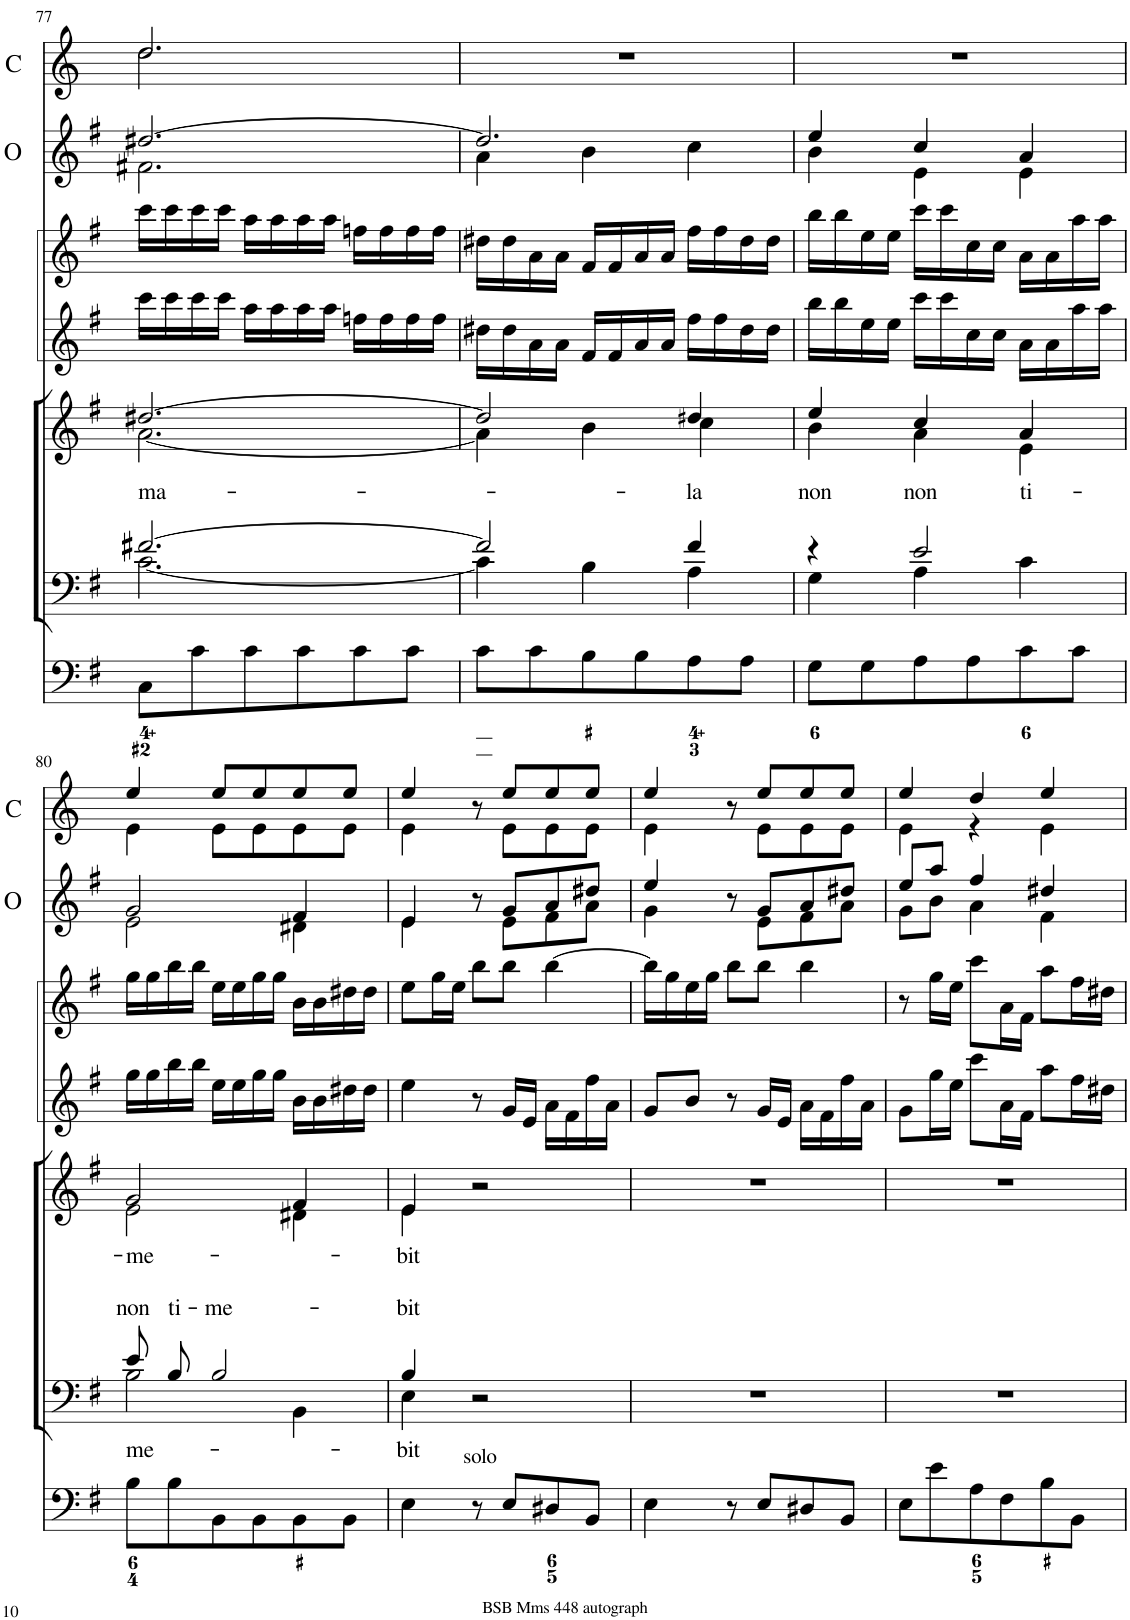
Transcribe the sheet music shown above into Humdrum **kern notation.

**kern	**kern	**text	**kern	**text	**kern	**kern	**kern	**kern
*part7	*part6	*part6	*part5	*part5	*part4	*part3	*part2	*part1
*staff7	*staff6	*staff6	*staff5	*staff5	*staff4	*staff3	*staff2	*staff1
*I"Organ	*I"Voice	*	*I"Voice	*	*I"Violin	*I"Violin	*I"Oboi	*I"Corni in G
*	*	*	*	*	*I'Vln	*I'Vln	*I'O	*I'C
!!LO:PB:g=z
*clefF4	*clefF4	*	*clefG2	*	*clefG2	*clefG2	*clefG2	*clefG2
*	*	*	*	*	*	*	*	*Trd3c5
*k[f#]	*k[f#]	*	*k[f#]	*	*k[f#]	*k[f#]	*k[f#]	*k[]
*M3/4	*M3/4	*	*M3/4	*	*M3/4	*M3/4	*M3/4	*M3/4
=77	=77	=77	=77	=77	=77	=77	=77	=77
*	*^	*	*^	*	*	*	*	*
!	!	!	!	!	!	!LO:LY:b	!	!	!	!
*	*	*	*	*	*	*	*	*	*^	*^
8C\L	[2.f#X/	[2.c\	.	[2.dd#X/	[2.a\	ma-	16ccc\LL	16ccc\LL	[2.dd#X/	2.f#X\	2.dd/	2.dd\
.	.	.	.	.	.	.	16ccc\	16ccc\	.	.	.	.
8c\	.	.	.	.	.	.	16ccc\	16ccc\	.	.	.	.
.	.	.	.	.	.	.	16ccc\JJ	16ccc\JJ	.	.	.	.
8c\	.	.	.	.	.	.	16aa\LL	16aa\LL	.	.	.	.
.	.	.	.	.	.	.	16aa\	16aa\	.	.	.	.
8c\	.	.	.	.	.	.	16aa\	16aa\	.	.	.	.
.	.	.	.	.	.	.	16aa\JJ	16aa\JJ	.	.	.	.
8c\	.	.	.	.	.	.	16ffn\LL	16ffn\LL	.	.	.	.
.	.	.	.	.	.	.	16ff\	16ff\	.	.	.	.
8c\J	.	.	.	.	.	.	16ff\	16ff\	.	.	.	.
.	.	.	.	.	.	.	16ff\JJ	16ff\JJ	.	.	.	.
*	*	*	*	*	*	*	*	*	*	*	*v	*v
=78	=78	=78	=78	=78	=78	=78	=78	=78	=78	=78	=78
8c\L	2f#/]	4c\]	.	2dd#/]	4a\]	.	16dd#X\LL	16dd#X\LL	2.dd#/]	4a\	2.r
.	.	.	.	.	.	.	16dd#\	16dd#\	.	.	.
8c\	.	.	.	.	.	.	16a\	16a\	.	.	.
.	.	.	.	.	.	.	16a\JJ	16a\JJ	.	.	.
8B\	.	4B\	.	.	4b\	.	16f#/LL	16f#/LL	.	4b\	.
.	.	.	.	.	.	.	16f#/	16f#/	.	.	.
8B\	.	.	.	.	.	.	16a/	16a/	.	.	.
.	.	.	.	.	.	.	16a/JJ	16a/JJ	.	.	.
!	!	!	!	!	!	!LO:LY:b	!	!	!	!	!
8A\	4f#/	4A\	.	4dd#X/	4cc\	-la	16ff#\LL	16ff#\LL	.	4cc\	.
.	.	.	.	.	.	.	16ff#\	16ff#\	.	.	.
8A\J	.	.	.	.	.	.	16dd#\	16dd#\	.	.	.
.	.	.	.	.	.	.	16dd#\JJ	16dd#\JJ	.	.	.
=79	=79	=79	=79	=79	=79	=79	=79	=79	=79	=79	=79
!	!	!	!	!	!	!LO:LY:b	!	!	!	!	!
8G\L	4r	4G\	.	4ee/	4b\	non	16bb\LL	16bb\LL	4ee/	4b\	2.r
.	.	.	.	.	.	.	16bb\	16bb\	.	.	.
8G\	.	.	.	.	.	.	16ee\	16ee\	.	.	.
.	.	.	.	.	.	.	16ee\JJ	16ee\JJ	.	.	.
!	!	!	!	!	!	!LO:LY:b	!	!	!	!	!
8A\	2e/	4A\	.	4cc/	4a\	non	16ccc\LL	16ccc\LL	4cc/	4e\	.
.	.	.	.	.	.	.	16ccc\	16ccc\	.	.	.
8A\	.	.	.	.	.	.	16cc\	16cc\	.	.	.
.	.	.	.	.	.	.	16cc\JJ	16cc\JJ	.	.	.
!	!	!	!	!	!	!LO:LY:b	!	!	!	!	!
8c\	.	4c\	.	4a/	4e\	ti-	16a\LL	16a\LL	4a/	4e\	.
.	.	.	.	.	.	.	16a\	16a\	.	.	.
8c\J	.	.	.	.	.	.	16aa\	16aa\	.	.	.
.	.	.	.	.	.	.	16aa\JJ	16aa\JJ	.	.	.
!!LO:LB:g=z
=80	=80	=80	=80	=80	=80	=80	=80	=80	=80	=80	=80
!	!	!	!LO:LY:a	!	!	!	!	!	!	!	!
!	!	!	!LO:LY:b	!	!	!LO:LY:b	!	!	!	!	!
*	*	*	*	*	*	*	*	*	*	*	*^
8B\L	8e/L	2B\	me-	2g/	2e\	-me-	16gg\LL	16gg\LL	2g/	2e\	4ee/	4e\
.	.	.	.	.	.	.	16gg\	16gg\	.	.	.	.
!	!	!	!LO:LY:a	!	!	!	!	!	!	!	!	!
8B\	8B/J	.	ti-	.	.	.	16bb\	16bb\	.	.	.	.
.	.	.	.	.	.	.	16bb\JJ	16bb\JJ	.	.	.	.
!	!	!	!LO:LY:a	!	!	!	!	!	!	!	!	!
8BB\	2B/	.	-me-	.	.	.	16ee\LL	16ee\LL	.	.	8ee/L	8e\L
.	.	.	.	.	.	.	16ee\	16ee\	.	.	.	.
8BB\	.	.	.	.	.	.	16gg\	16gg\	.	.	8ee/	8e\
.	.	.	.	.	.	.	16gg\JJ	16gg\JJ	.	.	.	.
8BB\	.	4BB\	.	4f#/	4d#X\	.	16b\LL	16b\LL	4f#/	4d#X\	8ee/	8e\
.	.	.	.	.	.	.	16b\	16b\	.	.	.	.
8BB\J	.	.	.	.	.	.	16dd#X\	16dd#X\	.	.	8ee/J	8e\J
.	.	.	.	.	.	.	16dd#\JJ	16dd#\JJ	.	.	.	.
=81	=81	=81	=81	=81	=81	=81	=81	=81	=81	=81	=81	=81
!	!	!	!LO:LY:a	!	!	!	!	!	!	!	!	!
!	!	!	!LO:LY:b	!	!	!LO:LY:b	!	!	!	!	!	!
4E\	4B/	4E\	-bit	4e/	4e\	-bit	4ee\	8ee\L	4e/	4e\	4ee/	4e\
.	.	.	.	.	.	.	.	16gg\L	.	.	.	.
.	.	.	.	.	.	.	.	16ee\JJ	.	.	.	.
8r	2r	2ryy	.	2r	2ryy	.	8r	8bb\L	8r	8ryy	8r	8ryy
!LO:TX:a:t=solo	!	!	!	!	!	!	!	!	!	!	!	!
8E/L	.	.	.	.	.	.	16g/LL	8bb\J	8g/L	8e\L	8ee/L	8e\L
.	.	.	.	.	.	.	16e/JJ	.	.	.	.	.
8D#X/	.	.	.	.	.	.	16a\LL	[4bb\	8a/	8f#\	8ee/	8e\
.	.	.	.	.	.	.	16f#\	.	.	.	.	.
8BB/J	.	.	.	.	.	.	16ff#\	.	8dd#X/J	8a\J	8ee/J	8e\J
.	.	.	.	.	.	.	16a\JJ	.	.	.	.	.
*	*v	*v	*	*	*	*	*	*	*	*	*	*
*	*	*	*v	*v	*	*	*	*	*	*	*
=82	=82	=82	=82	=82	=82	=82	=82	=82	=82	=82
4E\	2.r	.	2.r	.	8g/L	16bb\LL]	4ee/	4g\	4ee/	4e\
.	.	.	.	.	.	16gg\	.	.	.	.
.	.	.	.	.	8b/J	16ee\	.	.	.	.
.	.	.	.	.	.	16gg\JJ	.	.	.	.
8r	.	.	.	.	8r	8bb\L	8r	8ryy	8r	8ryy
8E/L	.	.	.	.	16g/LL	8bb\J	8g/L	8e\L	8ee/L	8e\L
.	.	.	.	.	16e/JJ	.	.	.	.	.
8D#X/	.	.	.	.	16a\LL	4bb\	8a/	8f#\	8ee/	8e\
.	.	.	.	.	16f#\	.	.	.	.	.
8BB/J	.	.	.	.	16ff#\	.	8dd#X/J	8a\J	8ee/J	8e\J
.	.	.	.	.	16a\JJ	.	.	.	.	.
=83	=83	=83	=83	=83	=83	=83	=83	=83	=83	=83
8E\L	2.r	.	2.r	.	8g\L	8r	8ee/L	8g\L	4ee/	4e\
8e\	.	.	.	.	16gg\L	16gg\LL	8aa/J	8b\J	.	.
.	.	.	.	.	16ee\JJ	16ee\JJ	.	.	.	.
8A\	.	.	.	.	8ccc\L	8ccc\L	4ff#/	4a\	4dd/	4r
8F#\	.	.	.	.	16a\L	16a\L	.	.	.	.
.	.	.	.	.	16f#\JJ	16f#\JJ	.	.	.	.
8B\	.	.	.	.	8aa\L	8aa\L	4dd#X/	4f#\	4ee/	4e\
8BB\J	.	.	.	.	16ff#\L	16ff#\L	.	.	.	.
.	.	.	.	.	16dd#X\JJ	16dd#X\JJ	.	.	.	.
*	*	*	*	*	*	*	*v	*v	*	*
*	*	*	*	*	*	*	*	*v	*v
=	=	=	=	=	=	=	=	=
*-	*-	*-	*-	*-	*-	*-	*-	*-
